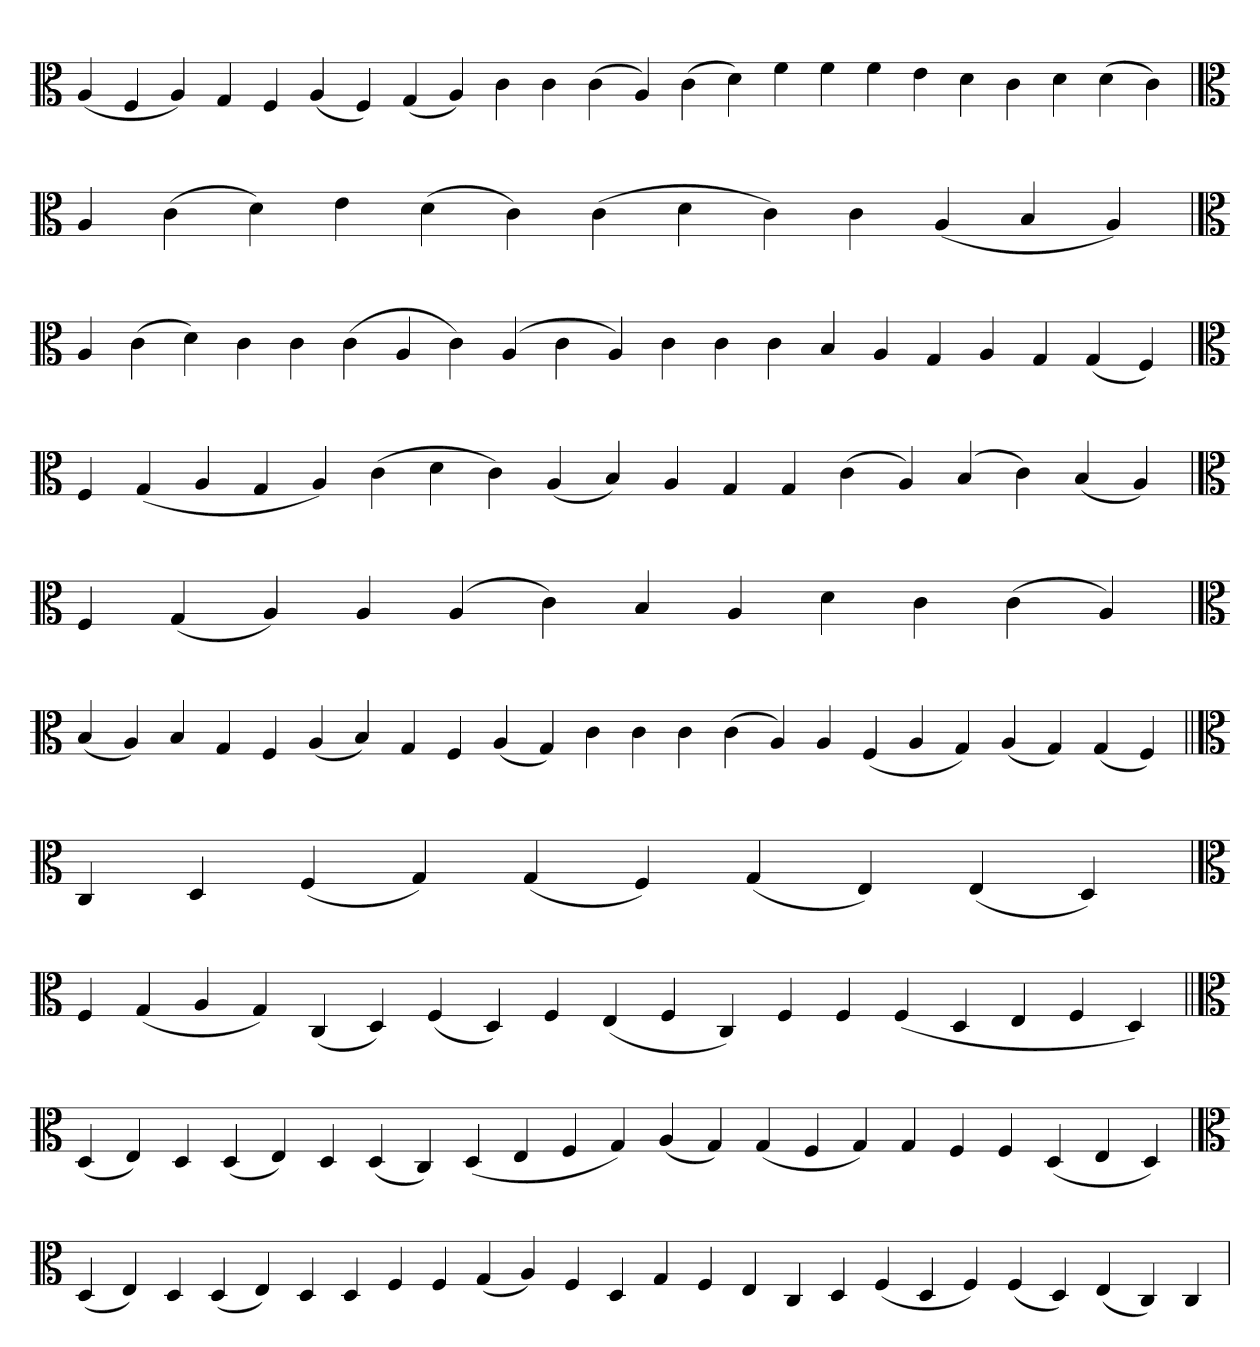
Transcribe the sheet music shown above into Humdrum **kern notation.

**kern
*part1
*staff1
*clefC3
=
(4A
4F
4A)
4G
4F
(4A
4F)
(4G
4A)
4c
4c
(4c
4A)
(4c
4d)
4f
4f
4f
4e
4d
4c
4d
(4d
4c)
='
*clefC3
4A
(4c
4d)
4e
(4d
4c)
(4c
4d
4c)
4c
(4A
4B
4A)
=`
*clefC3
4A
(4c
4d)
4c
4c
(4c
4A
4c)
(4A
4c
4A)
4c
4c
4c
4B
4A
4G
4A
4G
(4G
4F)
=
*clefC3
4F
(4G
4A
4G
4A)
(4c
4d
4c)
(4A
4B)
4A
4G
4G
(4c
4A)
(4B
4c)
(4B
4A)
='
*clefC3
4F
(4G
4A)
4A
(4A
4c)
4B
4A
4d
4c
(4c
4A)
=`
*clefC3
(4B
4A)
4B
4G
4F
(4A
4B)
4G
4F
(4A
4G)
4c
4c
4c
(4c
4A)
4A
(4F
4A
4G)
(4A
4G)
(4G
4F)
=||
*clefC3
4C
4D
(4F
4G)
(4G
4F)
(4G
4E)
(4E
4D)
=`
*clefC3
4F
(4G
4A
4G)
(4C
4D)
(4F
4D)
4F
(4E
4F
4C)
4F
4F
(4F
4D
4E
4F
4D)
=||
*clefC3
(4D
4E)
4D
(4D
4E)
4D
(4D
4C)
(4D
4E
4F
4G)
(4A
4G)
(4G
4F
4G)
4G
4F
4F
(4D
4E
4D)
='
*clefC3
(4D
4E)
4D
(4D
4E)
4D
4D
4F
4F
(4G
4A)
4F
4D
4G
4F
4E
4C
4D
(4F
4D
4F)
(4F
4D)
(4E
4C)
4C
='
*-
